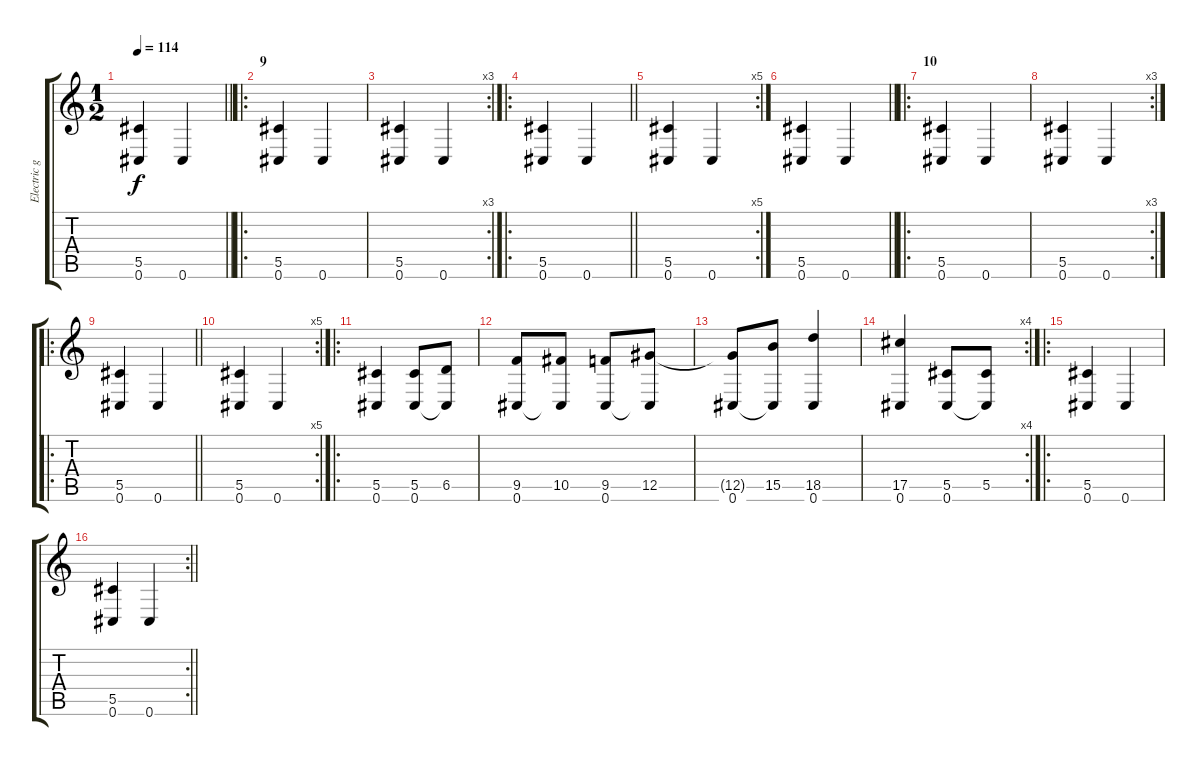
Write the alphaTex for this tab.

\track ("Electric guitar" "Electric g") {instrument distortionguitar}
\staff {score tabs}
\tuning (Eb4 Bb3 Gb3 Db3 Ab2 Db2) {hide}
\ts (1 2)
\tempo 114
\clef g2
\barLineRight lightlight
\ks c
(5.5 0.6).4{dy f} 0.6.4 |
\ro
\section ("" "9")
(5.5 0.6).4 0.6.4 |
\rc 3
(5.5 0.6).4 0.6.4 |
\ro
\barLineRight lightlight
(5.5 0.6).4 0.6.4 |
\rc 5
(5.5 0.6).4 0.6.4 |
\barLineRight lightlight
(5.5 0.6).4 0.6.4 |
\ro
\section ("" "10")
(5.5 0.6).4 0.6.4 |
\rc 3
(5.5 0.6).4 0.6.4 |
\ro
\barLineRight lightlight
(5.5 0.6).4 0.6.4 |
\rc 5
(5.5 0.6).4 0.6.4 |
\ro
(5.5 0.6).4 (5.5 0.6).8 (6.5 0.6{t}).8 |
(9.5 0.6).8 (10.5 0.6{t}).8 (9.5 0.6).8 (12.5 0.6{t}).8 |
(12.5{t} 0.6).8 (15.5 0.6{t}).8 (18.5 0.6).4 |
\rc 4
(17.5 0.6).4 (5.5 0.6).8 (5.5 0.6{t}).8 |
\ro
(5.5 0.6).4 0.6.4 |
\rc 2
\barLineRight lightlight
(5.5 0.6).4 0.6.4
